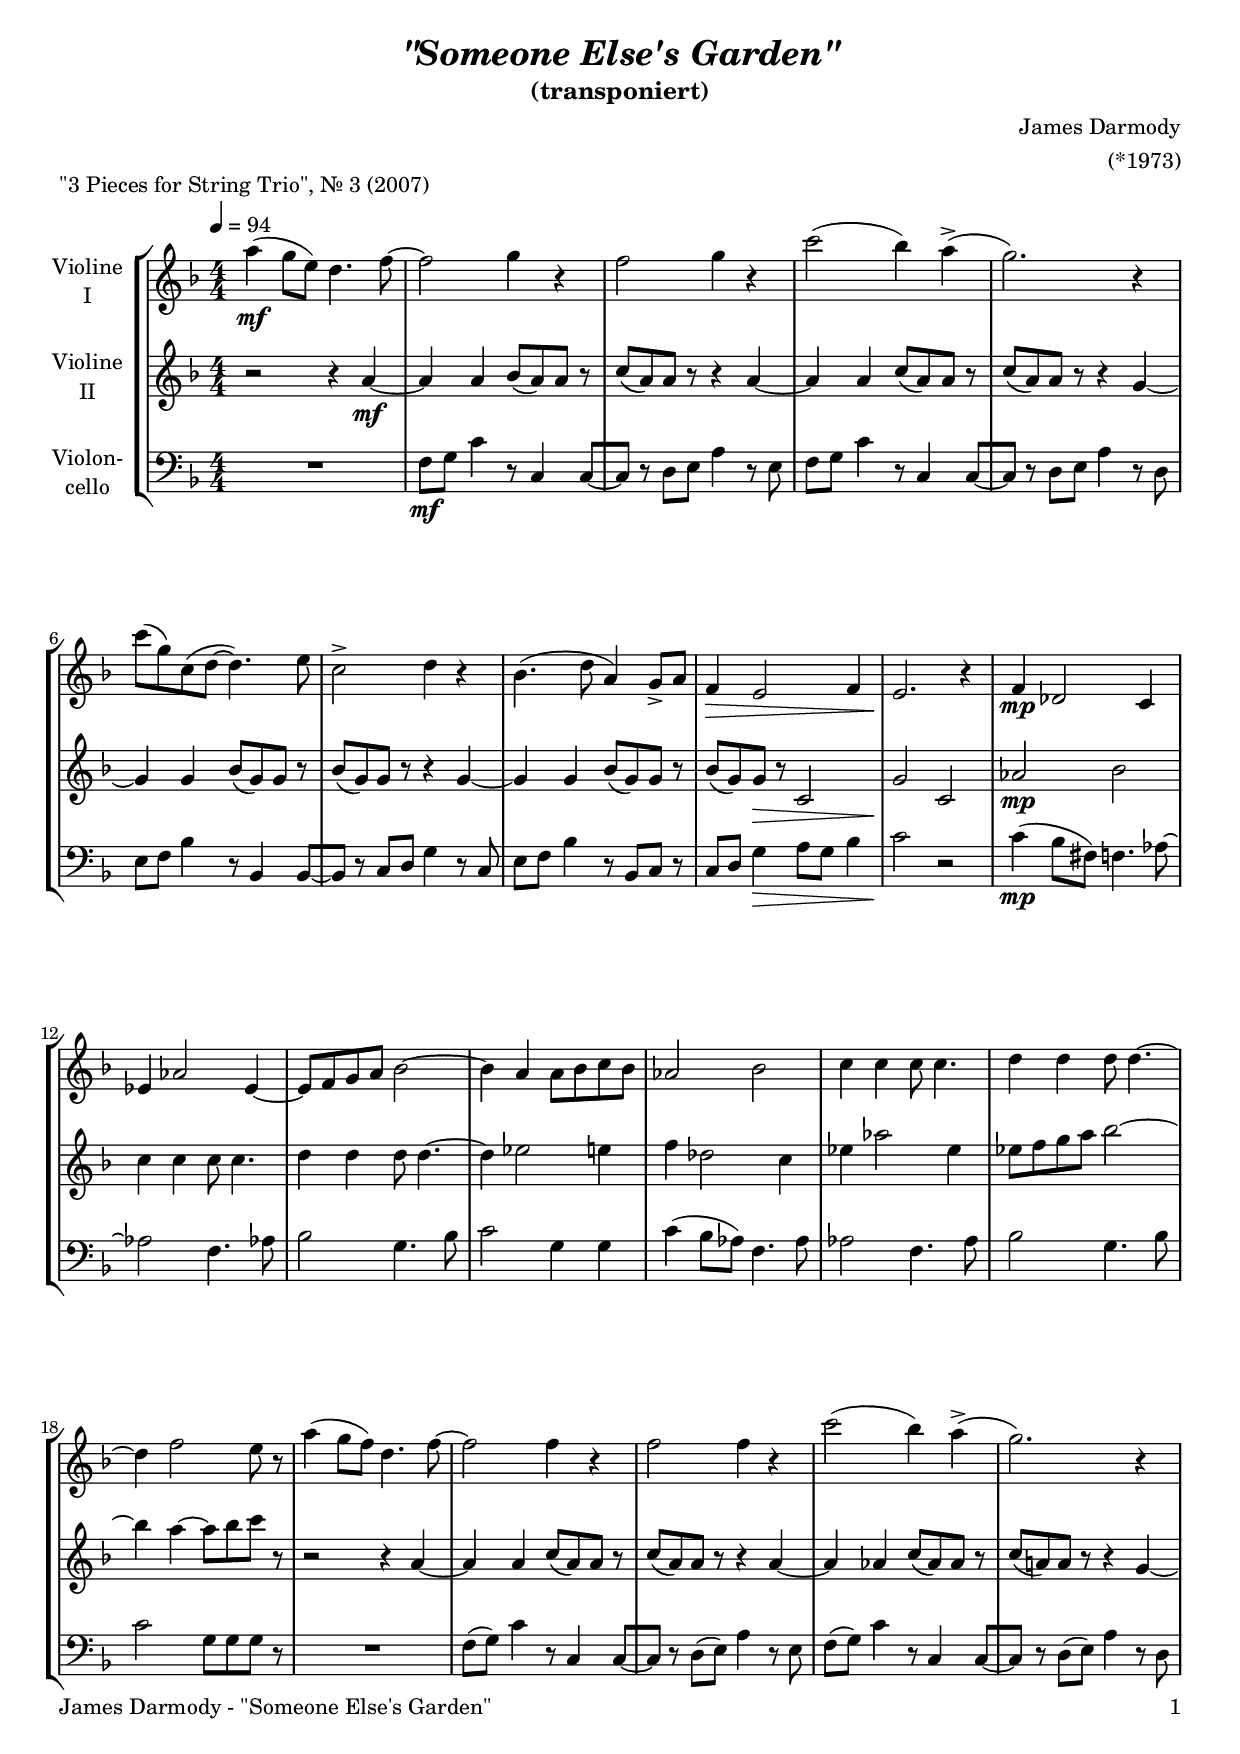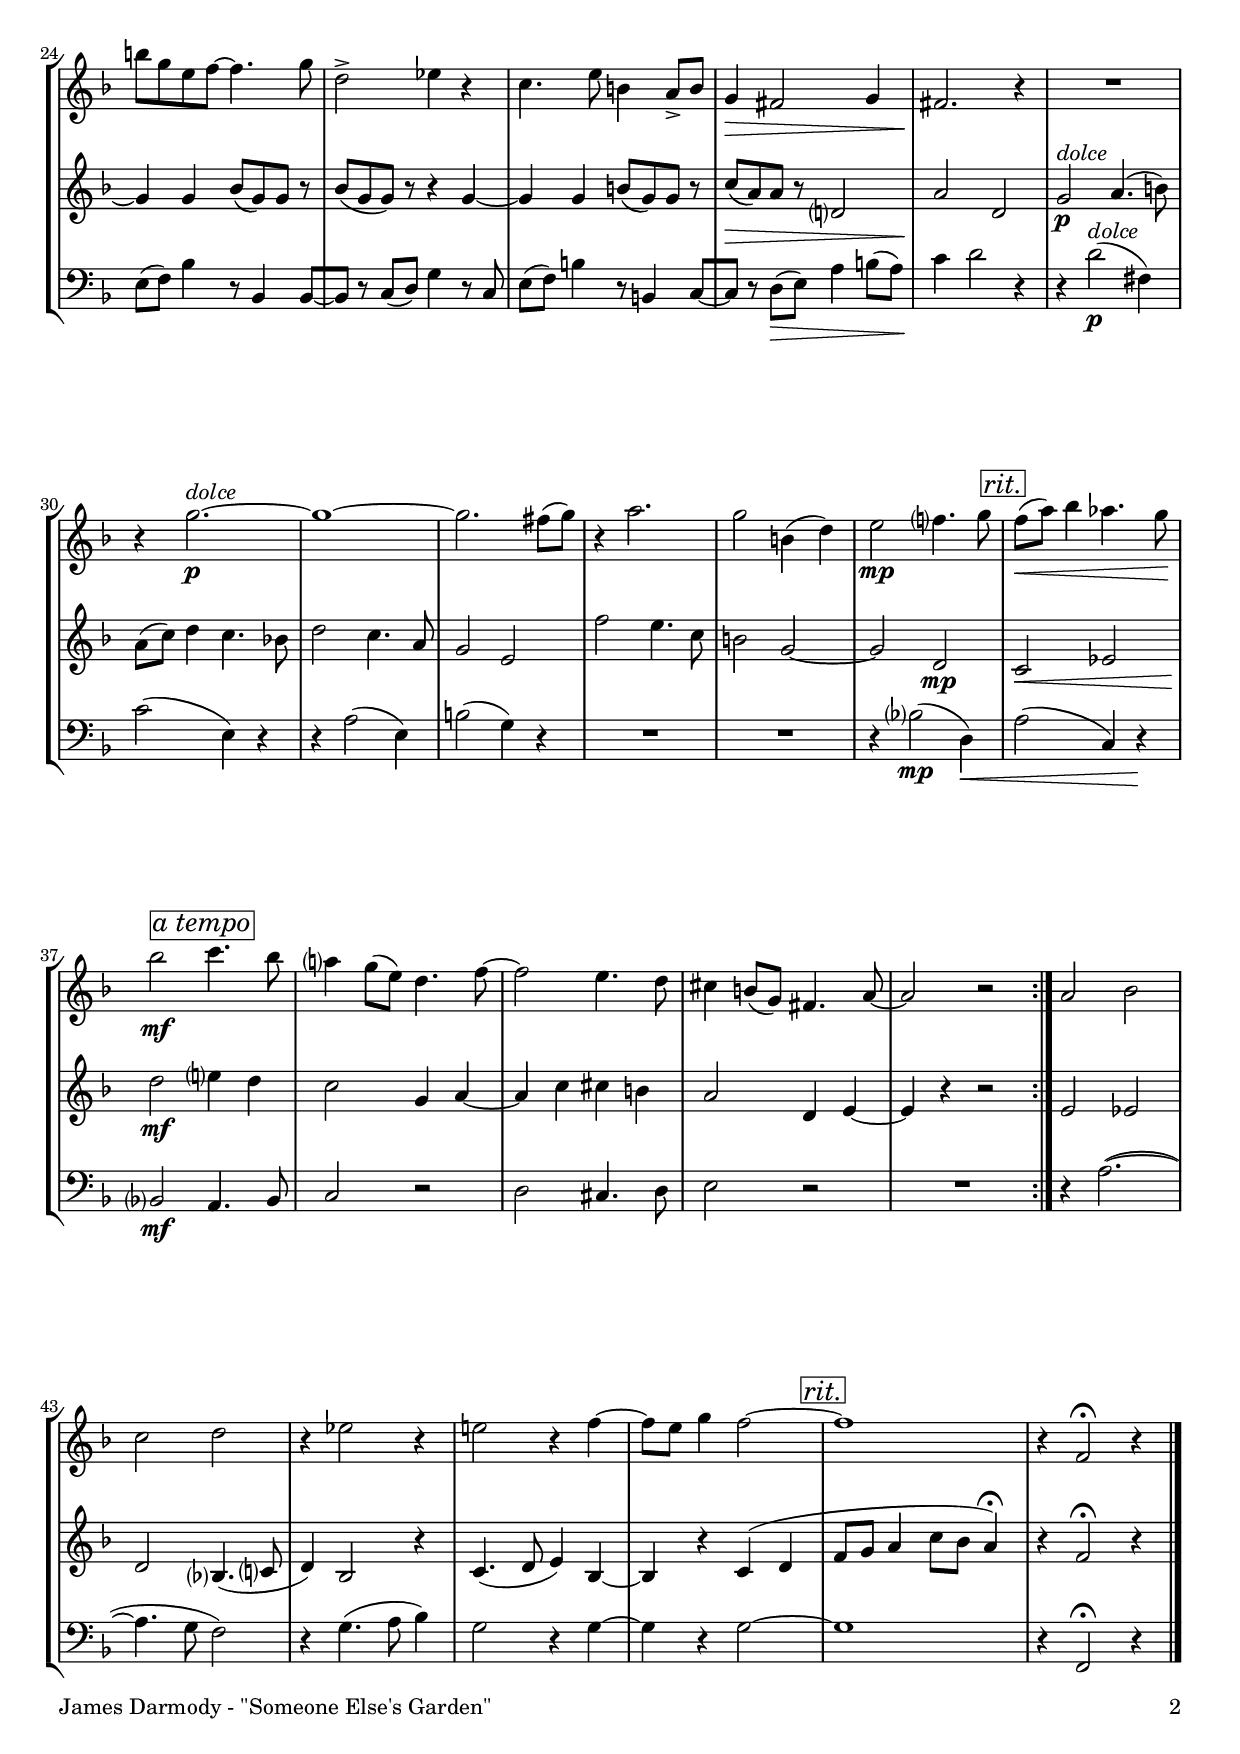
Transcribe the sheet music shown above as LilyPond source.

\version "2.24.4"
\include "deutsch.ly"
  
#(set-global-staff-size 19)

\header {
  title     = \markup \bold \italic "\"Someone Else's Garden\""
  subtitle  = "(transponiert)"
  composer  = "James Darmody"
  arranger  = "(*1973)"
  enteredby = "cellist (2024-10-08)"
  piece     = "\"3 Pieces for String Trio\", Nr. 3 (2007)"
}

voiceconsts = {
  \key d \major
  \time 4/4
  \clef "treble"
  \numericTimeSignature
  \compressEmptyMeasures
% Set default beaming for all staves
%  \set Timing.beamExceptions = #'()
%  \set Timing.baseMoment     = #(ly:make-moment 1 4)
%  \set Timing.beatStructure  = #'(1 1 1 1)
  \tempo 4=94
}

mivl = "violin"
miva = "viola"
mipz = "pizzicato strings"
mivc = "cello"

boxa = \mark \markup \box \italic "A"
boxb = \mark \markup \box \italic "B"
boxc = { \bar "||" \mark \markup \box \italic "C" }

atem = \mark \markup \box \italic "a tempo"
coso = \markup \italic "con sordino"
dolc = \markup \italic "dolce"
fine = \mark \markup \box \italic "Fine"
papd = \mark \markup \box \italic "poco a poco dim."
rit  = \mark \markup \box \italic "rit."
semp = \markup \bold \italic "sempre"
szso = \markup \italic "senza sordino"

va = \relative c'' {
  \voiceconsts

  \repeat volta 2 {
    fis4(\mf e8 cis) h4. d8~
    d2 e4 r
    d2 e4 r
    a2( g4) fis(->
    e2.) r4
    a8( e) a,( h~ h4.) cis8
    a2-> h4 r
    g4.( h8 fis4) e8-> fis

    d4\> cis2 d4
    cis2.\! r4
    d\mp b2 a4
    c f2 c4~
    c8 d e fis g2~
    g4 fis fis8 g a g
    f!2 g
    a4 a a8 a4.
    h4 h h8 h4.~

    h4 d2 cis8 r
    fis4( e8 d) h4. d8~
    d2 d4 r
    d2 d4 r
    a'2( g4) fis(->
    e2.) r4
    gis8 e cis d~ d4. e8
    h2-> c!4 r

    a4. cis8 gis4 fis8-> gis
    e4\> dis2 e4
    dis2.\! r4
    R1
    r4 e'2.~\p^\dolc
    e1~
    e2. dis8( e)
    r4 fis2.
    e2 gis,4( h)
    cis2\mp d?4. e8 \rit

    d(\< fis) g4 f4. e8\!
    g2\mf \atem a4. g8
    fis?4 e8( cis) h4. d8~
    d2 cis4. h8
    ais4 gis8( e) dis4. fis8~
    fis2 r
  }
  fis g
  a h

  r4 c2 r4
  cis!2 r4 d~
  d8 cis e4 d2~ \rit
  d1
  r4 d,2\fermata r4 \bar "|."
}

vb = \relative c' {
  \voiceconsts

  \repeat volta 2 {
    r2 r4 fis~\mf
    fis fis g8( fis) fis r
    a8( fis) fis r r4 fis~
    fis fis a8( fis) fis r
    a8( fis) fis r r4 e~
    e e g8( e) e r

    g8( e) e r r4 e~
    e e g8( e) e r
    g8( e) e\> r a,2
    e'\! a,
    f'\mp g
    a4 a a8 a4.
    h4 h h8 h4.~
    h4 c2 cis4
    d b2 a4

    c f2 c4
    c8 d e fis g2~
    g4 fis~ fis8 g a r
    r2 r4 fis,~
    fis fis a8( fis) fis r
    a8( fis) fis r r4 fis~
    fis f a8( f) f r

    a8( fis!) fis r r4 e~
    e e g8( e) e r
    g8( e e) r r4 e~
    e e gis8( e) e r
    a(\> fis) fis r h,?2
    fis'\! h,
    e\p^\dolc fis4.( gis8)

    fis( a) h4 a4. g!8
    h2 a4. fis8
    e2 cis
    d' cis4. a8
    gis2 e~
    e h\mp \rit
    a\< c
    h'\!\mf \atem cis?4 h
    a2 e4 fis~

    fis a ais gis
    fis2 h,4 cis~
    cis r r2
  }
  cis c
  h g?4.( a?8
  h4) g2 r4
  a4.( h8 cis4) g~
  g r a( h \rit
  d8 e fis4 a8 g fis4)\fermata

  r d2\fermata r4 \bar "|."
}

vc = \relative c {
  \voiceconsts
  \clef "bass"
  
  \repeat volta 2 {
    R1
    d8\mf e a4 r8 a,4 a8[~
    a] r h cis fis4 r8 cis
    d e a4 r8 a,4 a8[~
    a] r h cis fis4 r8 h,

    cis d g4 r8 g,4 g8[~
    g] r a h e4 r8 a,
    cis d g4 r8 g, a r
    a h e4\> fis8 e g4
    a2\! r
    a4(\mp g8 dis) d4. f8~
    f2 d4. f8

    g2 e4. g8
    a2 e4 e
    a( g8 f) d4. f8
    f2 d4. f8
    g2 e4. g8
    a2 e8 e e r
    R1
    d8( e) a4 r8 a,4 a8[~

    a] r h( cis) fis4 r8 cis
    d( e) a4 r8 a,4 a8[~
    a] r h( cis) fis4 r8 h,
    cis( d) g4 r8 g,4 g8[~
    g] r a( h) e4 r8 a,

    cis( d) gis4 r8 gis,4 a8[~
    a] r h(\> cis) fis4 gis8( fis)
    a4\! h2 r4
    r h2(\p^\dolc dis,4)
    a'2( cis,4) r
    r fis2( cis4)
    gis'2( e4) r
    R1*2

    r4 g?2(\mp h,4)\< \rit
    fis'2( a,4) r\!
    g?2\mf \atem fis4. g8
    a2 r
    h ais4. h8
    cis2 r
    R1
  }
  r4 fis2.(~
  fis4. e8 d2)
  r4 e4.( fis8 g4)
  e2 r4 e~
  e r e2~ \rit
  e1
  r4 d,2\fermata r4 \bar "|."
}


music = \new StaffGroup <<
      \new Staff {
	\set Staff.midiInstrument = \mivl
	\set Staff.instrumentName = \markup \center-column { "Violine" "I" }
	\transpose d f { \va }
      }

      \new Staff {
	\set Staff.midiInstrument = \mivl
	\set Staff.instrumentName = \markup \center-column { "Violine" "II" }
	\transpose d f { \vb }
      }

      \new Staff {
	\set Staff.midiInstrument = \mivc
	\set Staff.instrumentName = \markup \center-column { "Violon-" "cello" }
	\transpose d f { \vc }
      }
>>

\book {
  \paper {
    print-page-number = ##t
    print-first-page-number = ##t
    ragged-last-bottom = ##f
    oddHeaderMarkup = \markup \null
    evenHeaderMarkup = \markup \null
    oddFooterMarkup = \markup {
      \fill-line {
        \if \should-print-page-number
        "James Darmody - \"Someone Else's Garden\"" \fromproperty #'page:page-number-string
      }
    }
    evenFooterMarkup = \oddFooterMarkup
  } \score {
    \music
    \layout {}
  }

  \score {
    \unfoldRepeats \music

    \midi {
      \context {
        \Score
      }
    }
  }
}
